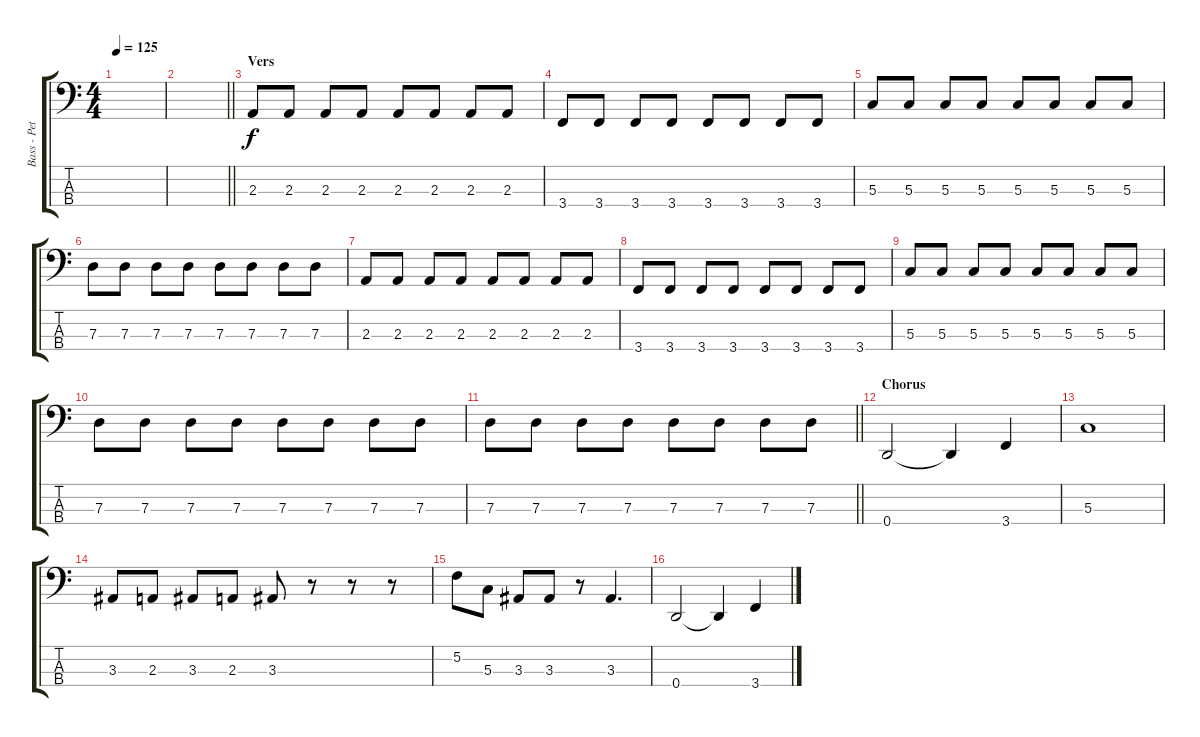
\track ("Bass - Peter London" "Bass - Pet") {instrument electricbasspick}
\staff {score tabs}
\tuning (F2 C2 G1 D1) {hide}
\ts (4 4)
\tempo 125
\clef f4
\ks c
|
\barLineRight lightlight
|
\section ("" "Vers")
2.3.8 2.3.8 2.3.8 2.3.8 2.3.8 2.3.8 2.3.8 2.3.8 |
3.4.8 3.4.8 3.4.8 3.4.8 3.4.8 3.4.8 3.4.8 3.4.8 |
5.3.8 5.3.8 5.3.8 5.3.8 5.3.8 5.3.8 5.3.8 5.3.8 |
7.3.8 7.3.8 7.3.8 7.3.8 7.3.8 7.3.8 7.3.8 7.3.8 |
2.3.8 2.3.8 2.3.8 2.3.8 2.3.8 2.3.8 2.3.8 2.3.8 |
3.4.8 3.4.8 3.4.8 3.4.8 3.4.8 3.4.8 3.4.8 3.4.8 |
5.3.8 5.3.8 5.3.8 5.3.8 5.3.8 5.3.8 5.3.8 5.3.8 |
7.3.8 7.3.8 7.3.8 7.3.8 7.3.8 7.3.8 7.3.8 7.3.8 |
\barLineRight lightlight
7.3.8 7.3.8 7.3.8 7.3.8 7.3.8 7.3.8 7.3.8 7.3.8 |
\section ("" "Chorus")
0.4.2 0.4{t}.4 3.4.4 |
5.3.1 |
3.3.8 2.3.8 3.3.8 2.3.8 3.3.8 r.8 r.8 r.8 |
5.2.8 5.3.8 3.3.8 3.3.8 r.8 3.3.4{d} |
0.4.2 0.4{t}.4 3.4.4
